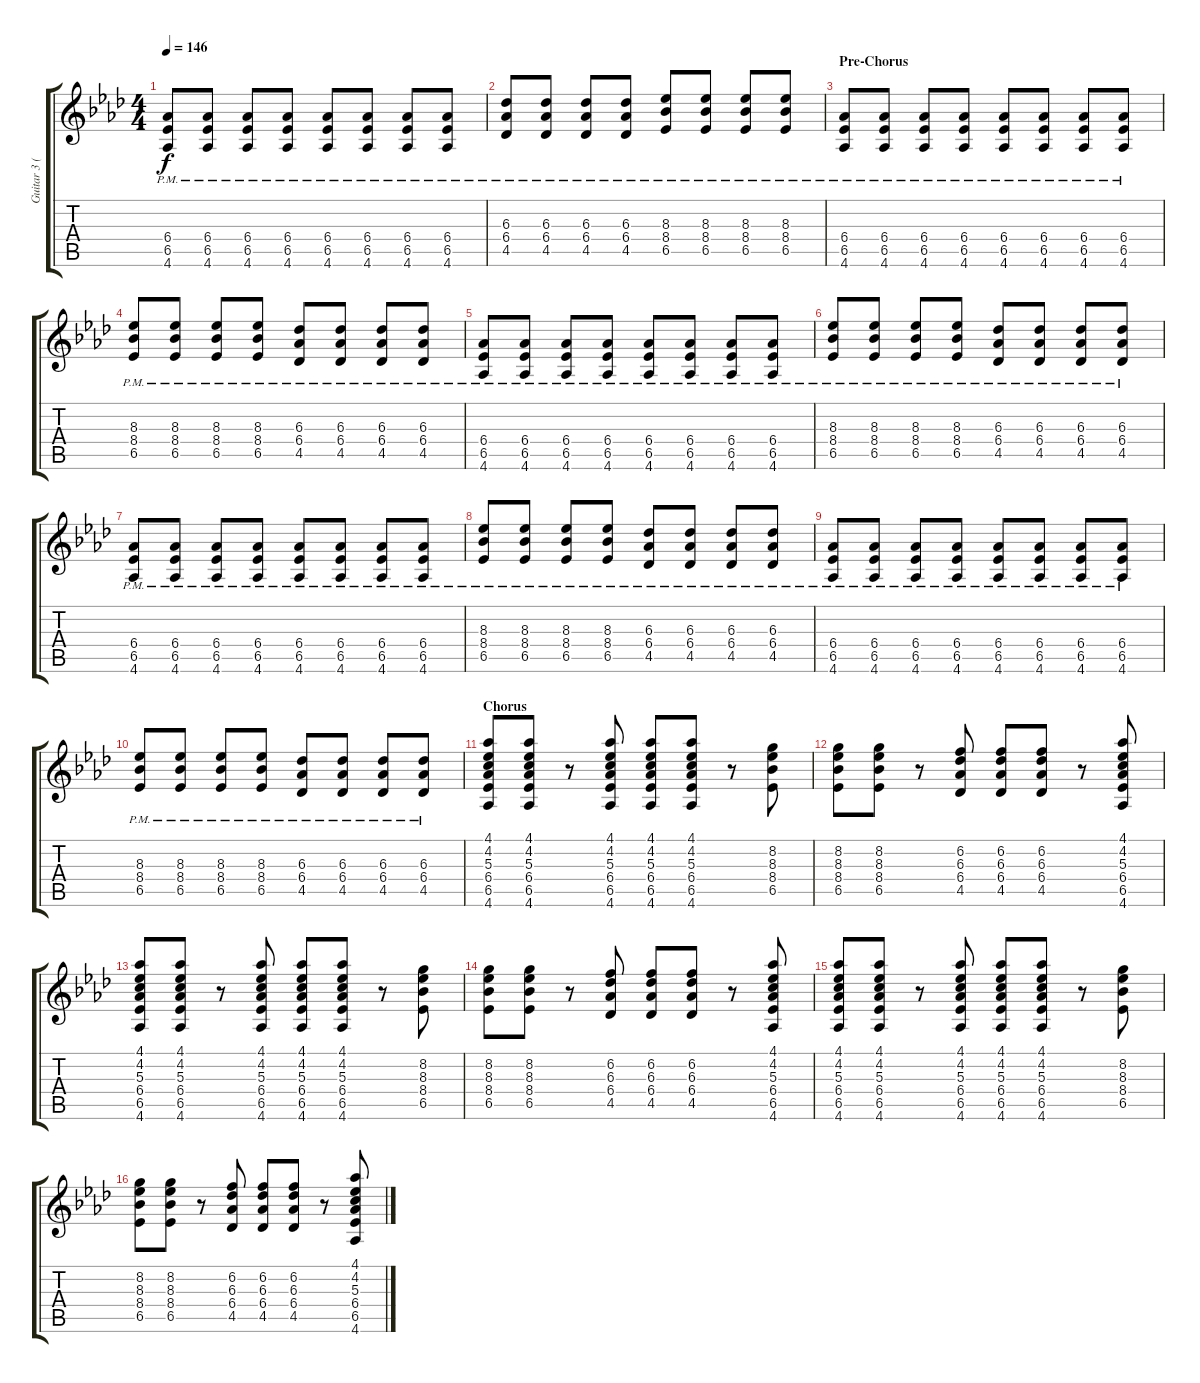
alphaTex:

\track ("Guitar 3 (Electric)" "Guitar 3 (") {instrument electricguitarclean}
\staff {score tabs}
\tuning (E4 B3 G3 D3 A2 E2) {hide}
\ts (4 4)
\tempo 146
\clef g2
\ks ab
(6.4{pm} 6.5{pm} 4.6{pm}).8{dy f} (6.4{pm} 6.5{pm} 4.6{pm}).8 (6.4{pm} 6.5{pm} 4.6{pm}).8 (6.4{pm} 6.5{pm} 4.6{pm}).8 (6.4{pm} 6.5{pm} 4.6{pm}).8 (6.4{pm} 6.5{pm} 4.6{pm}).8 (6.4{pm} 6.5{pm} 4.6{pm}).8 (6.4{pm} 6.5{pm} 4.6{pm}).8 |
(6.3{pm} 6.4{pm} 4.5{pm}).8 (6.3{pm} 6.4{pm} 4.5{pm}).8 (6.3{pm} 6.4{pm} 4.5{pm}).8 (6.3{pm} 6.4{pm} 4.5{pm}).8 (8.3{pm} 8.4{pm} 6.5{pm}).8 (8.3{pm} 8.4{pm} 6.5{pm}).8 (8.3{pm} 8.4{pm} 6.5{pm}).8 (8.3{pm} 8.4{pm} 6.5{pm}).8 |
\section ("" "Pre-Chorus")
(6.4{pm} 6.5{pm} 4.6{pm}).8{volume 11} (6.4{pm} 6.5{pm} 4.6{pm}).8 (6.4{pm} 6.5{pm} 4.6{pm}).8 (6.4{pm} 6.5{pm} 4.6{pm}).8 (6.4{pm} 6.5{pm} 4.6{pm}).8 (6.4{pm} 6.5{pm} 4.6{pm}).8 (6.4{pm} 6.5{pm} 4.6{pm}).8 (6.4{pm} 6.5{pm} 4.6{pm}).8 |
(8.3{pm} 8.4{pm} 6.5{pm}).8 (8.3{pm} 8.4{pm} 6.5{pm}).8 (8.3{pm} 8.4{pm} 6.5{pm}).8 (8.3{pm} 8.4{pm} 6.5{pm}).8 (6.3{pm} 6.4{pm} 4.5{pm}).8 (6.3{pm} 6.4{pm} 4.5{pm}).8 (6.3{pm} 6.4{pm} 4.5{pm}).8 (6.3{pm} 6.4{pm} 4.5{pm}).8 |
(6.4{pm} 6.5{pm} 4.6{pm}).8 (6.4{pm} 6.5{pm} 4.6{pm}).8 (6.4{pm} 6.5{pm} 4.6{pm}).8 (6.4{pm} 6.5{pm} 4.6{pm}).8 (6.4{pm} 6.5{pm} 4.6{pm}).8 (6.4{pm} 6.5{pm} 4.6{pm}).8 (6.4{pm} 6.5{pm} 4.6{pm}).8 (6.4{pm} 6.5{pm} 4.6{pm}).8 |
(8.3{pm} 8.4{pm} 6.5{pm}).8 (8.3{pm} 8.4{pm} 6.5{pm}).8 (8.3{pm} 8.4{pm} 6.5{pm}).8 (8.3{pm} 8.4{pm} 6.5{pm}).8 (6.3{pm} 6.4{pm} 4.5{pm}).8 (6.3{pm} 6.4{pm} 4.5{pm}).8 (6.3{pm} 6.4{pm} 4.5{pm}).8 (6.3{pm} 6.4{pm} 4.5{pm}).8 |
(6.4{pm} 6.5{pm} 4.6{pm}).8 (6.4{pm} 6.5{pm} 4.6{pm}).8 (6.4{pm} 6.5{pm} 4.6{pm}).8 (6.4{pm} 6.5{pm} 4.6{pm}).8 (6.4{pm} 6.5{pm} 4.6{pm}).8 (6.4{pm} 6.5{pm} 4.6{pm}).8 (6.4{pm} 6.5{pm} 4.6{pm}).8 (6.4{pm} 6.5{pm} 4.6{pm}).8 |
(8.3{pm} 8.4{pm} 6.5{pm}).8 (8.3{pm} 8.4{pm} 6.5{pm}).8 (8.3{pm} 8.4{pm} 6.5{pm}).8 (8.3{pm} 8.4{pm} 6.5{pm}).8 (6.3{pm} 6.4{pm} 4.5{pm}).8 (6.3{pm} 6.4{pm} 4.5{pm}).8 (6.3{pm} 6.4{pm} 4.5{pm}).8 (6.3{pm} 6.4{pm} 4.5{pm}).8 |
(6.4{pm} 6.5{pm} 4.6{pm}).8 (6.4{pm} 6.5{pm} 4.6{pm}).8 (6.4{pm} 6.5{pm} 4.6{pm}).8 (6.4{pm} 6.5{pm} 4.6{pm}).8 (6.4{pm} 6.5{pm} 4.6{pm}).8 (6.4{pm} 6.5{pm} 4.6{pm}).8 (6.4{pm} 6.5{pm} 4.6{pm}).8 (6.4{pm} 6.5{pm} 4.6{pm}).8 |
(8.3{pm} 8.4{pm} 6.5{pm}).8 (8.3{pm} 8.4{pm} 6.5{pm}).8 (8.3{pm} 8.4{pm} 6.5{pm}).8 (8.3{pm} 8.4{pm} 6.5{pm}).8 (6.3{pm} 6.4{pm} 4.5{pm}).8 (6.3{pm} 6.4{pm} 4.5{pm}).8 (6.3{pm} 6.4{pm} 4.5{pm}).8 (6.3{pm} 6.4{pm} 4.5{pm}).8 |
\section ("" "Chorus")
(4.1 4.2 5.3 6.4 6.5 4.6).8{volume 12} (4.1 4.2 5.3 6.4 6.5 4.6).8 r.8 (4.1 4.2 5.3 6.4 6.5 4.6).8 (4.1 4.2 5.3 6.4 6.5 4.6).8 (4.1 4.2 5.3 6.4 6.5 4.6).8 r.8 (8.2 8.3 8.4 6.5).8 |
(8.2 8.3 8.4 6.5).8 (8.2 8.3 8.4 6.5).8 r.8 (6.2 6.3 6.4 4.5).8 (6.2 6.3 6.4 4.5).8 (6.2 6.3 6.4 4.5).8 r.8 (4.1 4.2 5.3 6.4 6.5 4.6).8 |
(4.1 4.2 5.3 6.4 6.5 4.6).8{volume 12} (4.1 4.2 5.3 6.4 6.5 4.6).8 r.8 (4.1 4.2 5.3 6.4 6.5 4.6).8 (4.1 4.2 5.3 6.4 6.5 4.6).8 (4.1 4.2 5.3 6.4 6.5 4.6).8 r.8 (8.2 8.3 8.4 6.5).8 |
(8.2 8.3 8.4 6.5).8 (8.2 8.3 8.4 6.5).8 r.8 (6.2 6.3 6.4 4.5).8 (6.2 6.3 6.4 4.5).8 (6.2 6.3 6.4 4.5).8 r.8 (4.1 4.2 5.3 6.4 6.5 4.6).8 |
(4.1 4.2 5.3 6.4 6.5 4.6).8{volume 12} (4.1 4.2 5.3 6.4 6.5 4.6).8 r.8 (4.1 4.2 5.3 6.4 6.5 4.6).8 (4.1 4.2 5.3 6.4 6.5 4.6).8 (4.1 4.2 5.3 6.4 6.5 4.6).8 r.8 (8.2 8.3 8.4 6.5).8 |
(8.2 8.3 8.4 6.5).8 (8.2 8.3 8.4 6.5).8 r.8 (6.2 6.3 6.4 4.5).8 (6.2 6.3 6.4 4.5).8 (6.2 6.3 6.4 4.5).8 r.8 (4.1 4.2 5.3 6.4 6.5 4.6).8
